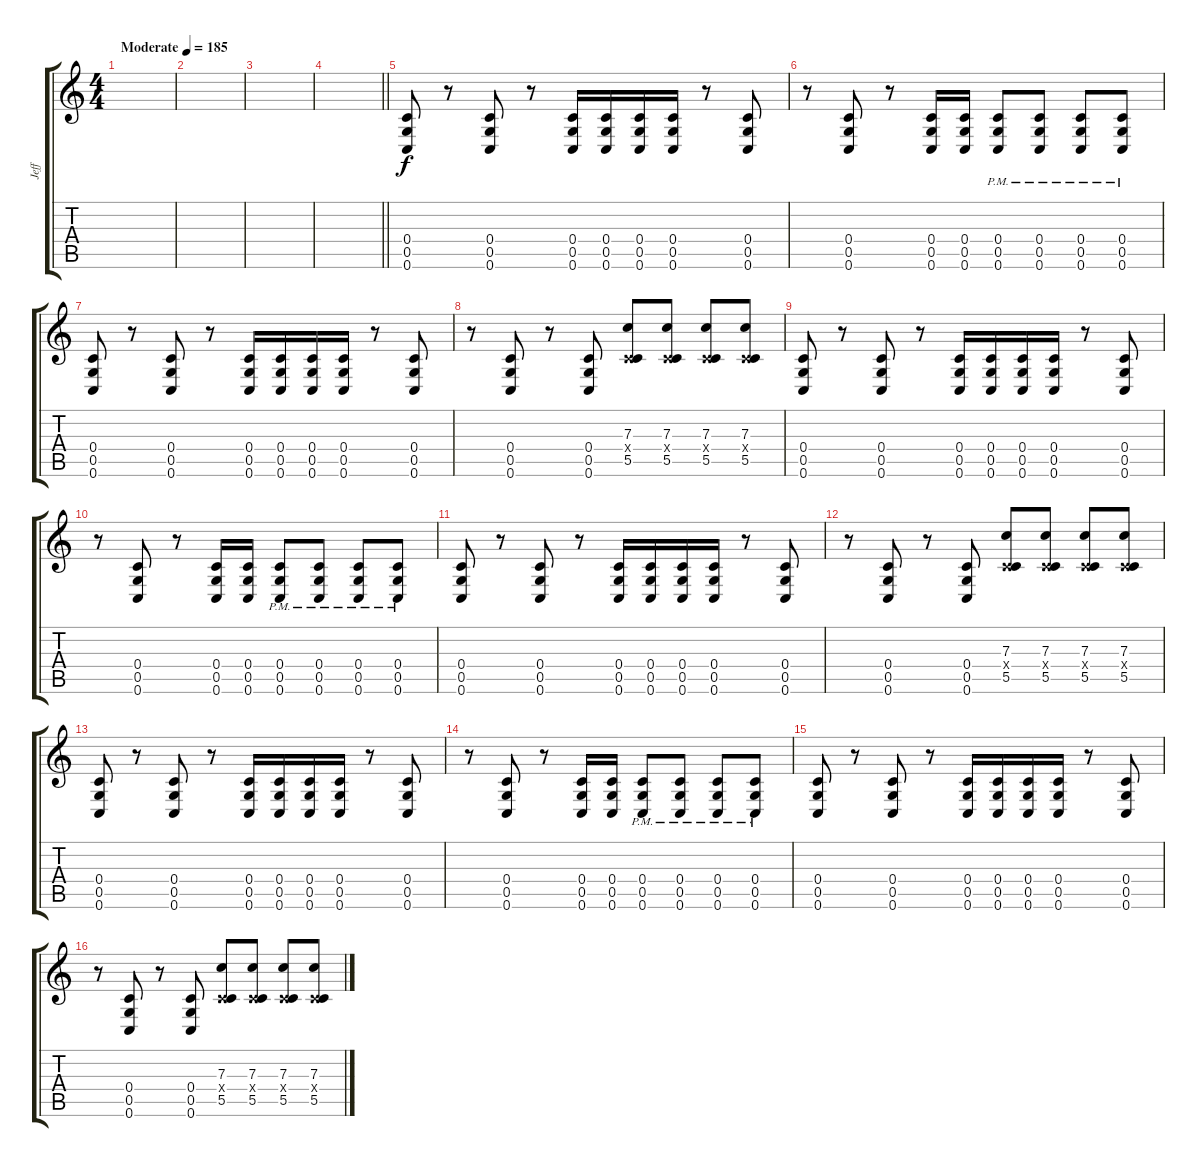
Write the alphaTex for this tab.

\track ("Jeff" "Jeff") {instrument overdrivenguitar}
\staff {score tabs}
\tuning (D4 A3 F3 C3 G2 C2) {hide}
\ts (4 4)
\tempo (185 "Moderate")
\clef g2
\ks c
|
|
|
\barLineRight lightlight
|
\section ("" "")
(0.4 0.5 0.6).8 r.8 (0.4 0.5 0.6).8 r.8 (0.4 0.5 0.6).16 (0.4 0.5 0.6).16 (0.4 0.5 0.6).16 (0.4 0.5 0.6).16 r.8 (0.4 0.5 0.6).8 |
r.8 (0.4 0.5 0.6).8 r.8 (0.4 0.5 0.6).16 (0.4 0.5 0.6).16 (0.4{pm} 0.5{pm} 0.6{pm}).8 (0.4{pm} 0.5{pm} 0.6{pm}).8 (0.4{pm} 0.5{pm} 0.6{pm}).8 (0.4{pm} 0.5{pm} 0.6{pm}).8 |
(0.4 0.5 0.6).8 r.8 (0.4 0.5 0.6).8 r.8 (0.4 0.5 0.6).16 (0.4 0.5 0.6).16 (0.4 0.5 0.6).16 (0.4 0.5 0.6).16 r.8 (0.4 0.5 0.6).8 |
r.8 (0.4 0.5 0.6).8 r.8 (0.4 0.5 0.6).8 (7.3 0.4{x} 5.5).8 (7.3 0.4{x} 5.5).8 (7.3 0.4{x} 5.5).8 (7.3 0.4{x} 5.5).8 |
(0.4 0.5 0.6).8 r.8 (0.4 0.5 0.6).8 r.8 (0.4 0.5 0.6).16 (0.4 0.5 0.6).16 (0.4 0.5 0.6).16 (0.4 0.5 0.6).16 r.8 (0.4 0.5 0.6).8 |
r.8 (0.4 0.5 0.6).8 r.8 (0.4 0.5 0.6).16 (0.4 0.5 0.6).16 (0.4{pm} 0.5{pm} 0.6{pm}).8 (0.4{pm} 0.5{pm} 0.6{pm}).8 (0.4{pm} 0.5{pm} 0.6{pm}).8 (0.4{pm} 0.5{pm} 0.6{pm}).8 |
(0.4 0.5 0.6).8 r.8 (0.4 0.5 0.6).8 r.8 (0.4 0.5 0.6).16 (0.4 0.5 0.6).16 (0.4 0.5 0.6).16 (0.4 0.5 0.6).16 r.8 (0.4 0.5 0.6).8 |
r.8 (0.4 0.5 0.6).8 r.8 (0.4 0.5 0.6).8 (7.3 0.4{x} 5.5).8 (7.3 0.4{x} 5.5).8 (7.3 0.4{x} 5.5).8 (7.3 0.4{x} 5.5).8 |
(0.4 0.5 0.6).8 r.8 (0.4 0.5 0.6).8 r.8 (0.4 0.5 0.6).16 (0.4 0.5 0.6).16 (0.4 0.5 0.6).16 (0.4 0.5 0.6).16 r.8 (0.4 0.5 0.6).8 |
r.8 (0.4 0.5 0.6).8 r.8 (0.4 0.5 0.6).16 (0.4 0.5 0.6).16 (0.4{pm} 0.5{pm} 0.6{pm}).8 (0.4{pm} 0.5{pm} 0.6{pm}).8 (0.4{pm} 0.5{pm} 0.6{pm}).8 (0.4{pm} 0.5{pm} 0.6{pm}).8 |
(0.4 0.5 0.6).8 r.8 (0.4 0.5 0.6).8 r.8 (0.4 0.5 0.6).16 (0.4 0.5 0.6).16 (0.4 0.5 0.6).16 (0.4 0.5 0.6).16 r.8 (0.4 0.5 0.6).8 |
r.8 (0.4 0.5 0.6).8 r.8 (0.4 0.5 0.6).8 (7.3 0.4{x} 5.5).8 (7.3 0.4{x} 5.5).8 (7.3 0.4{x} 5.5).8 (7.3 0.4{x} 5.5).8
